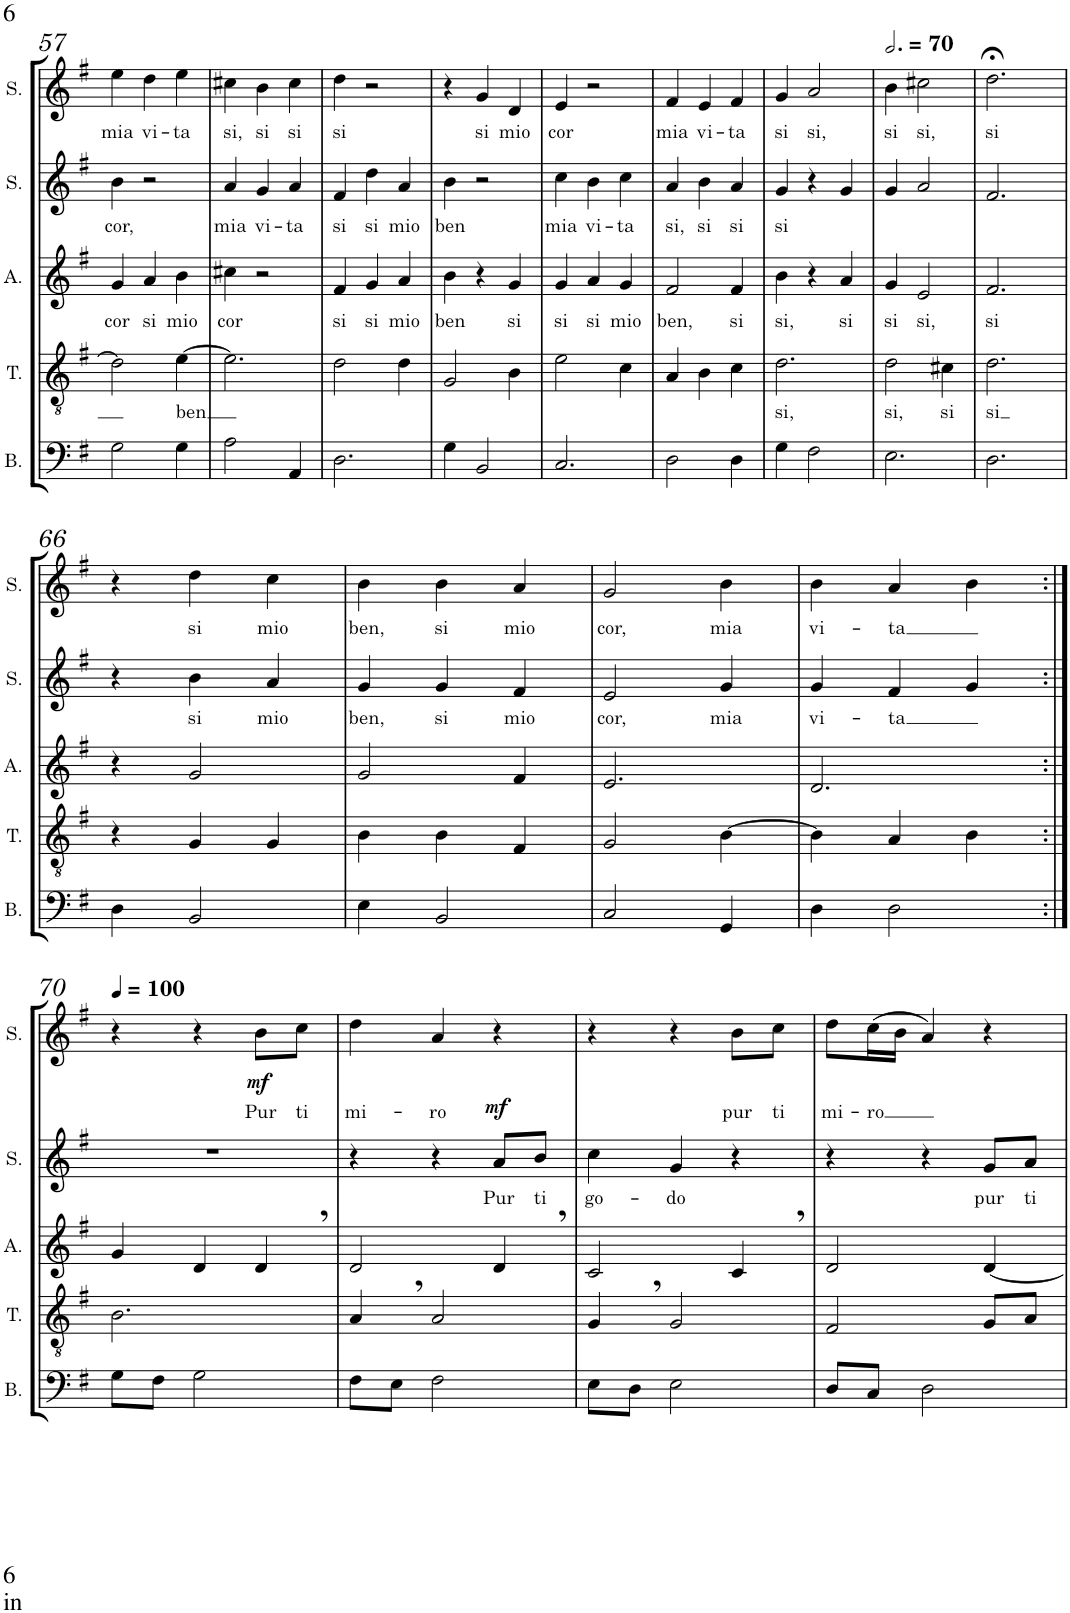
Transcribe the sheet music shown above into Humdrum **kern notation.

**kern	**kern	**text	**kern	**text	**kern	**text	**dynam	**kern	**text	**dynam
*part5	*part4	*part4	*part3	*part3	*part2	*part2	*part2	*part1	*part1	*part1
*staff5	*staff4	*staff4	*staff3	*staff3	*staff2	*staff2	*staff2	*staff1	*staff1	*staff1
*I"Bass	*I"Tenor	*	*I"Alto	*	*I"Soprano 2	*	*	*I"Soprano 1	*	*
*I'B.	*I'T.	*	*I'A.	*	*I'S.	*	*	*I'S.	*	*
!!LO:PB:g=z
*clefF4	*clefGv2	*	*clefG2	*	*clefG2	*	*	*clefG2	*	*
*k[f#]	*k[f#]	*	*k[f#]	*	*k[f#]	*	*	*k[f#]	*	*
*M3/4	*M3/4	*	*M3/4	*	*M3/4	*	*	*M3/4	*	*
=57	=57	=57	=57	=57	=57	=57	=57	=57	=57	=57
!	!	!	!	!LO:LY:b	!	!LO:LY:b	!	!	!LO:LY:b	!
2G\	2d\]	.	4g/	cor	4b\	cor,	.	4ee\	mia	.
!	!	!	!	!LO:LY:b	!	!	!	!	!LO:LY:b	!
.	.	.	4a/	si	2r	.	.	4dd\	vi-	.
!	!	!LO:LY:b	!	!LO:LY:b	!	!	!	!	!LO:LY:b	!
4G\	[4e\	ben	4b\	mio	.	.	.	4ee\	-ta	.
=58	=58	=58	=58	=58	=58	=58	=58	=58	=58	=58
!	!	!	!	!LO:LY:b	!	!LO:LY:b	!	!	!LO:LY:b	!
2A\	2.e\]	.	4cc#X\	cor	4a/	mia	.	4cc#X\	si,	.
!	!	!	!	!	!	!LO:LY:b	!	!	!LO:LY:b	!
.	.	.	2r	.	4g/	vi-	.	4b\	si	.
!	!	!	!	!	!	!LO:LY:b	!	!	!LO:LY:b	!
4AA/	.	.	.	.	4a/	-ta	.	4cc#\	si	.
=59	=59	=59	=59	=59	=59	=59	=59	=59	=59	=59
!	!	!	!	!LO:LY:b	!	!LO:LY:b	!	!	!LO:LY:b	!
2.D\	2d\	.	4f#/	si	4f#/	si	.	4dd\	si	.
!	!	!	!	!LO:LY:b	!	!LO:LY:b	!	!	!	!
.	.	.	4g/	si	4dd\	si	.	2r	.	.
!	!	!	!	!LO:LY:b	!	!LO:LY:b	!	!	!	!
.	4d\	.	4a/	mio	4a/	mio	.	.	.	.
=60	=60	=60	=60	=60	=60	=60	=60	=60	=60	=60
!	!	!	!	!LO:LY:b	!	!LO:LY:b	!	!	!	!
4G\	2G/	.	4b\	ben	4b\	ben	.	4r	.	.
!	!	!	!	!	!	!	!	!	!LO:LY:b	!
2BB/	.	.	4r	.	2r	.	.	4g/	si	.
!	!	!	!	!LO:LY:b	!	!	!	!	!LO:LY:b	!
.	4B\	.	4g/	si	.	.	.	4d/	mio	.
=61	=61	=61	=61	=61	=61	=61	=61	=61	=61	=61
!	!	!	!	!LO:LY:b	!	!LO:LY:b	!	!	!LO:LY:b	!
2.C/	2e\	.	4g/	si	4cc\	mia	.	4e/	cor	.
!	!	!	!	!LO:LY:b	!	!LO:LY:b	!	!	!	!
.	.	.	4a/	si	4b\	vi-	.	2r	.	.
!	!	!	!	!LO:LY:b	!	!LO:LY:b	!	!	!	!
.	4c\	.	4g/	mio	4cc\	-ta	.	.	.	.
=62	=62	=62	=62	=62	=62	=62	=62	=62	=62	=62
!	!	!	!	!LO:LY:b	!	!LO:LY:b	!	!	!LO:LY:b	!
2D\	4A/	.	2f#/	ben,	4a/	si,	.	4f#/	mia	.
!	!	!	!	!	!	!LO:LY:b	!	!	!LO:LY:b	!
.	4B\	.	.	.	4b\	si	.	4e/	vi-	.
!	!	!	!	!LO:LY:b	!	!LO:LY:b	!	!	!LO:LY:b	!
4D\	4c\	.	4f#/	si	4a/	si	.	4f#/	-ta	.
=63	=63	=63	=63	=63	=63	=63	=63	=63	=63	=63
!	!	!LO:LY:b	!	!LO:LY:b	!	!LO:LY:b	!	!	!LO:LY:b	!
4G\	2.d\	si,	4b\	si,	4g/	si	.	4g/	si	.
!	!	!	!	!	!	!	!	!	!LO:LY:b	!
2F#\	.	.	4r	.	4r	.	.	2a/	si,	.
!	!	!	!	!LO:LY:b	!	!	!	!	!	!
.	.	.	4a/	si	4g/	.	.	.	.	.
=64	=64	=64	=64	=64	=64	=64	=64	=64	=64	=64
*	*	*	*	*	*	*	*	*MM210	*	*
!	!	!LO:LY:b	!	!LO:LY:b	!	!	!	!	!LO:LY:b	!
2.E\	2d\	si,	4g/	si	4g/	.	.	4b\	si	.
!	!	!	!	!LO:LY:b	!	!	!	!	!LO:LY:b	!
.	.	.	2e/	si,	2a/	.	.	2cc#X\	si,	.
!	!	!LO:LY:b	!	!	!	!	!	!	!	!
.	4c#X\	si	.	.	.	.	.	.	.	.
=65	=65	=65	=65	=65	=65	=65	=65	=65	=65	=65
!	!	!LO:LY:b	!	!LO:LY:b	!	!	!	!	!LO:LY:b	!
2.D\	2.d\	si	2.f#/	si	2.f#/	.	.	2.dd;<\	si	.
!!LO:LB:g=z
=66	=66	=66	=66	=66	=66	=66	=66	=66	=66	=66
4D\	4r	.	4r	.	4r	.	.	4r	.	.
!	!	!	!	!	!	!LO:LY:b	!	!	!LO:LY:b	!
2BB/	4G/	.	2g/	.	4b\	si	.	4dd\	si	.
!	!	!	!	!	!	!LO:LY:b	!	!	!LO:LY:b	!
.	4G/	.	.	.	4a/	mio	.	4cc\	mio	.
=67	=67	=67	=67	=67	=67	=67	=67	=67	=67	=67
!	!	!	!	!	!	!LO:LY:b	!	!	!LO:LY:b	!
4E\	4B\	.	2g/	.	4g/	ben,	.	4b\	ben,	.
!	!	!	!	!	!	!LO:LY:b	!	!	!LO:LY:b	!
2BB/	4B\	.	.	.	4g/	si	.	4b\	si	.
!	!	!	!	!	!	!LO:LY:b	!	!	!LO:LY:b	!
.	4F#/	.	4f#/	.	4f#/	mio	.	4a/	mio	.
=68	=68	=68	=68	=68	=68	=68	=68	=68	=68	=68
!	!	!	!	!	!	!LO:LY:b	!	!	!LO:LY:b	!
2C/	2G/	.	2.e/	.	2e/	cor,	.	2g/	cor,	.
!	!	!	!	!	!	!LO:LY:b	!	!	!LO:LY:b	!
4GG/	[4B\	.	.	.	4g/	mia	.	4b\	mia	.
=69	=69	=69	=69	=69	=69	=69	=69	=69	=69	=69
!	!	!	!	!	!	!LO:LY:b	!	!	!LO:LY:b	!
4D\	4B\]	.	2.d/	.	4g/	vi-	.	4b\	vi-	.
!	!	!	!	!	!	!LO:LY:b	!	!	!LO:LY:b	!
2D\	4A/	.	.	.	4f#/	-ta	.	4a/	-ta	.
.	4B\	.	.	.	4g/	.	.	4b\	.	.
!!LO:LB:g=z
=70:|!	=70:|!	=70:|!	=70:|!	=70:|!	=70:|!	=70:|!	=70:|!	=70:|!	=70:|!	=70:|!
*	*	*	*	*	*	*	*	*MM100	*	*
8G\L	2.B\	.	4g/	.	2.r	.	.	4r	.	.
8F#\J	.	.	.	.	.	.	.	.	.	.
2G\	.	.	4d/	.	.	.	.	4r	.	.
!	!	!	!	!	!	!	!	!	!LO:LY:b	!LO:DY:b
.	.	.	4d,/	.	.	.	.	8b\L	Pur	mf
!	!	!	!	!	!	!	!	!	!LO:LY:b	!
.	.	.	.	.	.	.	.	8cc\J	ti	.
=71	=71	=71	=71	=71	=71	=71	=71	=71	=71	=71
!	!	!	!	!	!	!	!	!	!LO:LY:b	!
8F#\L	4A,/	.	2d/	.	4r	.	.	4dd\	mi-	.
8E\J	.	.	.	.	.	.	.	.	.	.
!	!	!	!	!	!	!	!	!	!LO:LY:b	!
2F#\	2A/	.	.	.	4r	.	.	4a/	-ro	.
!	!	!	!	!	!	!LO:LY:b	!LO:DY:a	!	!	!
.	.	.	4d,/	.	8a/L	Pur	mf	4r	.	.
!	!	!	!	!	!	!LO:LY:b	!	!	!	!
.	.	.	.	.	8b/J	ti	.	.	.	.
=72	=72	=72	=72	=72	=72	=72	=72	=72	=72	=72
!	!	!	!	!	!	!LO:LY:b	!	!	!	!
8E\L	4G,/	.	2c/	.	4cc\	go-	.	4r	.	.
8D\J	.	.	.	.	.	.	.	.	.	.
!	!	!	!	!	!	!LO:LY:b	!	!	!	!
2E\	2G/	.	.	.	4g/	-do	.	4r	.	.
!	!	!	!	!	!	!	!	!	!LO:LY:b	!
.	.	.	4c,/	.	4r	.	.	8b\L	pur	.
!	!	!	!	!	!	!	!	!	!LO:LY:b	!
.	.	.	.	.	.	.	.	8cc\J	ti	.
=73	=73	=73	=73	=73	=73	=73	=73	=73	=73	=73
!	!	!	!	!	!	!	!	!	!LO:LY:b	!
8D/L	2F#/	.	2d/	.	4r	.	.	8dd\L	mi-	.
!	!	!	!	!	!	!	!	!	!LO:LY:b	!
8C/J	.	.	.	.	.	.	.	(16cc\L	-ro	.
.	.	.	.	.	.	.	.	16b\JJ	.	.
2D\	.	.	.	.	4r	.	.	4a/)	.	.
!	!	!	!	!	!	!LO:LY:b	!	!	!	!
.	8G/L	.	[4d/	.	8g/L	pur	.	4r	.	.
!	!	!	!	!	!	!LO:LY:b	!	!	!	!
.	8A/J	.	.	.	8a/J	ti	.	.	.	.
=	=	=	=	=	=	=	=	=	=	=
*-	*-	*-	*-	*-	*-	*-	*-	*-	*-	*-
